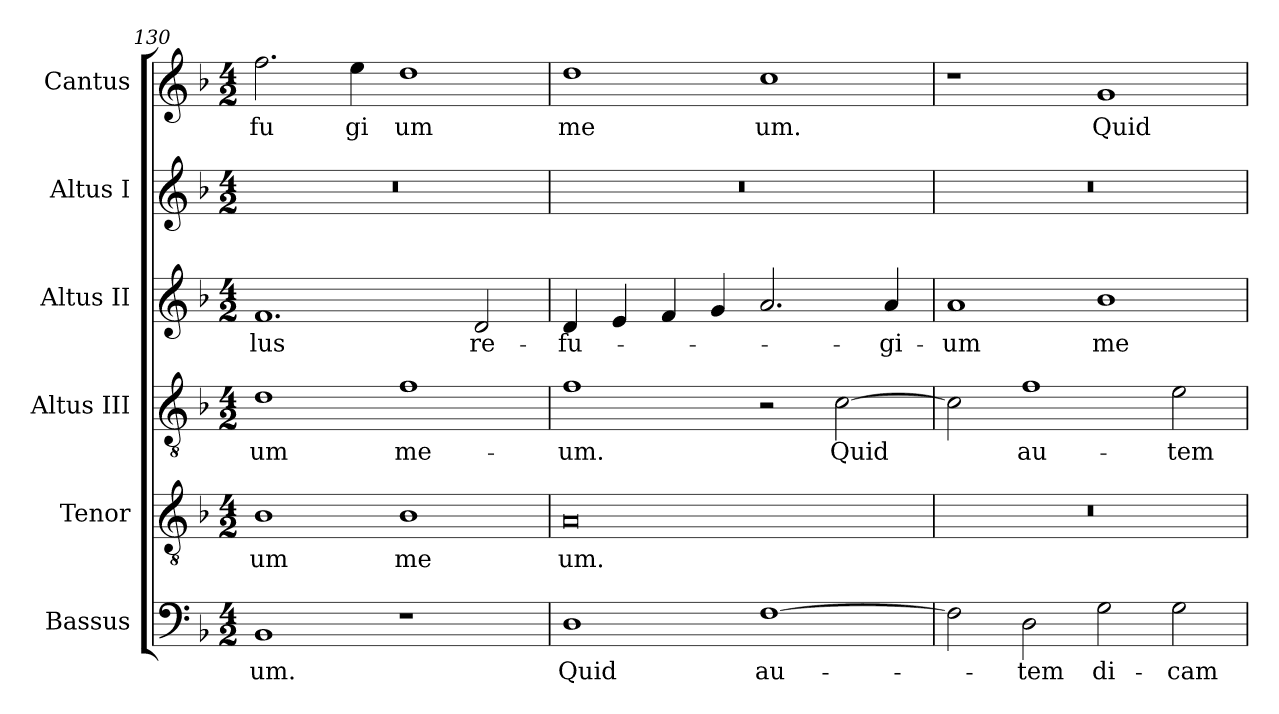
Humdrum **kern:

**kern	**text	**kern	**text	**kern	**text	**kern	**text	**kern	**kern	**text
*part6	*part6	*part5	*part5	*part4	*part4	*part3	*part3	*part2	*part1	*part1
*staff6	*staff6	*staff5	*staff5	*staff4	*staff4	*staff3	*staff3	*staff2	*staff1	*staff1
*I"Bassus	*	*I"Tenor	*	*I"Altus III	*	*I"Altus II	*	*I"Altus I	*I"Cantus	*
*I'Bassus	*	*I'Tenor	*	*I'Altus III	*	*I'Altus II	*	*I'Altus I	*I'Cantus	*
*clefF4	*	*clefGv2	*	*clefGv2	*	*clefG2	*	*clefG2	*clefG2	*
*ITrd-3c-5	*	*ITrd-3c-5	*	*ITrd-3c-5	*	*ITrd-3c-5	*	*	*ITrd-3c-5	*
*k[b-e-]	*	*k[b-e-]	*	*k[b-e-]	*	*k[b-e-]	*	*k[b-]	*k[b-e-]	*
*B-:	*	*B-:	*	*B-:	*	*B-:	*	*F:	*B-:	*
*M4/2	*	*M4/2	*	*M4/2	*	*M4/2	*	*M4/2	*M4/2	*
=130	=130	=130	=130	=130	=130	=130	=130	=130	=130	=130
!	!LO:LY:b:cj	!	!LO:LY:b:cj	!	!LO:LY:b:cj	!	!LO:LY:b:cj	!	!	!LO:LY:b:cj
1E-	-um.	1e-	um	1g	-um	1.b-	-lus	0r	2.bb-\	fu
!	!	!	!	!	!	!	!	!	!	!LO:LY:b:cj
.	.	.	.	.	.	.	.	.	4aa\	gi
!	!	!	!LO:LY:b:cj	!	!LO:LY:b:cj	!	!	!	!	!LO:LY:b:cj
1r	.	1e-	me	1b-	me-	.	.	.	1gg	um
!	!	!	!	!	!	!	!LO:LY:b:cj	!	!	!
.	.	.	.	.	.	2g/	re-	.	.	.
=131	=131	=131	=131	=131	=131	=131	=131	=131	=131	=131
!	!LO:LY:b:cj	!	!LO:LY:b:cj	!	!LO:LY:b:cj	!	!LO:LY:b:cj	!	!	!LO:LY:b:cj
1G	Quid	0d	um.	1b-	-um.	4g/	-fu-	0r	1gg	me
.	.	.	.	.	.	4a/	.	.	.	.
.	.	.	.	.	.	4b-/	.	.	.	.
.	.	.	.	.	.	4cc/	.	.	.	.
!	!LO:LY:b:cj	!	!	!	!	!	!	!	!	!LO:LY:b:cj
[>1B-	au-	.	.	2r	.	2.dd/	.	.	1ff	um.
!	!	!	!	!	!LO:LY:b	!	!	!	!	!
.	.	.	.	[>2f\	Quid	.	.	.	.	.
!	!	!	!	!	!	!	!LO:LY:b:cj	!	!	!
.	.	.	.	.	.	4dd/	-gi-	.	.	.
=132	=132	=132	=132	=132	=132	=132	=132	=132	=132	=132
!	!	!	!	!	!	!	!LO:LY:b:cj	!	!	!
2B-\]	.	0r	.	2f\]	.	1dd	-um	0r	1r	.
!	!LO:LY:b:cj	!	!	!	!LO:LY:b:cj	!	!	!	!	!
2G\	-tem	.	.	1b-	au-	.	.	.	.	.
!	!LO:LY:b:cj	!	!	!	!	!	!LO:LY:b:cj	!	!	!LO:LY:b:cj
2c\	di-	.	.	.	.	1ee-	me-	.	1cc	Quid
!	!LO:LY:b:cj	!	!	!	!LO:LY:b:cj	!	!	!	!	!
2c\	-cam	.	.	2a\	-tem	.	.	.	.	.
=	=	=	=	=	=	=	=	=	=	=
*-	*-	*-	*-	*-	*-	*-	*-	*-	*-	*-
